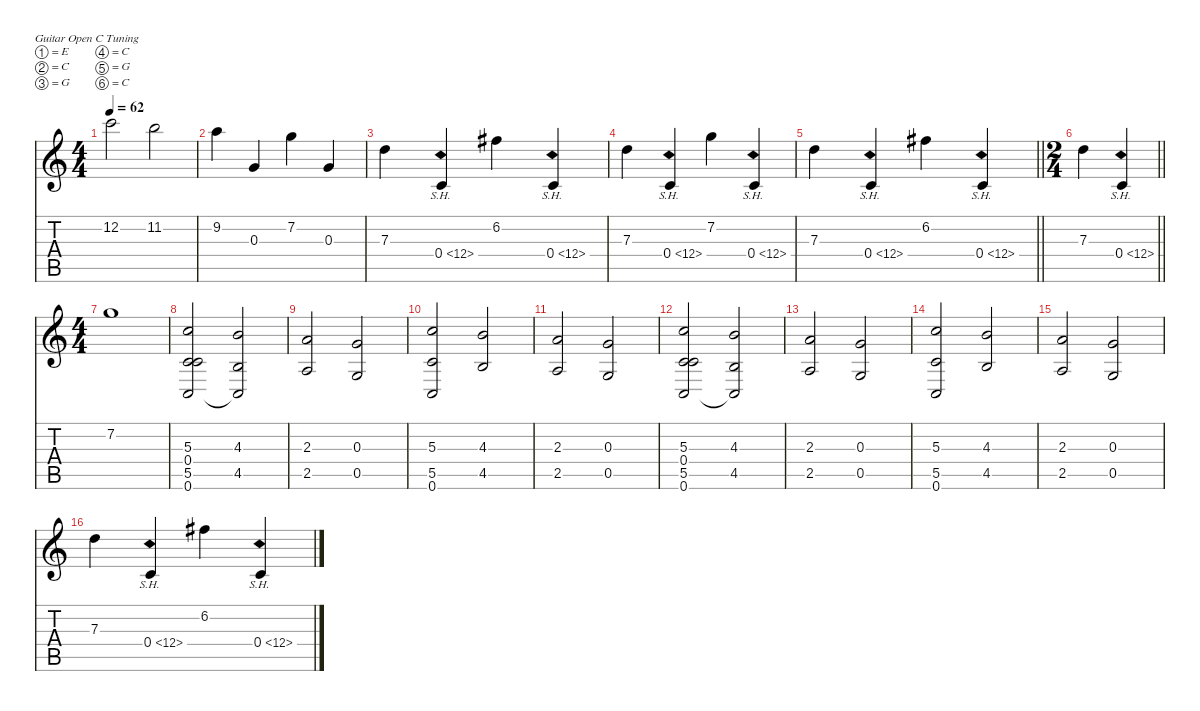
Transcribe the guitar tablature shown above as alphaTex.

\defaultSystemsLayout 4
\hideDynamics
\bracketExtendMode nobrackets
\singleTrackTrackNamePolicy hidden
\multiTrackTrackNamePolicy hidden
\firstSystemTrackNameMode fullname
\otherSystemsTrackNameOrientation horizontal
\track ("Guitar 1" "dist.guit.") {instrument distortionguitar}
\staff {score tabs}
\tuning (E4 C4 G3 C3 G2 C2)
\ts (4 4)
\tempo 62
\clef g2
\ks c
12.2.2{dy f beam Down} 11.2.2{beam Down} |
9.2.4{beam Down} 0.3.4{beam Up} 7.2.4{beam Down} 0.3.4{beam Up} |
7.3.4{beam Down} 0.4{sh 12}.4{beam Up} 6.2{acc #}.4{beam Down} 0.4{sh 12}.4{beam Up} |
7.3.4{beam Down} 0.4{sh 12}.4{beam Up} 7.2.4{beam Down} 0.4{sh 12}.4{beam Up} |
\barLineRight lightlight
7.3.4{beam Down} 0.4{sh 12}.4{beam Up} 6.2{acc #}.4{beam Down} 0.4{sh 12}.4{beam Up} |
\ts (2 4)
\beaming (8 2 2)
\barLineRight lightlight
7.3.4{beam Down} 0.4{sh 12}.4{beam Up} |
\ts (4 4)
\beaming (8 2 2 2 2)
7.2.1{beam Down} |
(5.3 0.4 5.5 0.6).2{beam Up} (4.3 4.5 0.6{t}).2{beam Up} |
(2.3 2.5).2{beam Up} (0.3 0.5).2{beam Up} |
(5.3 5.5 0.6).2{beam Up} (4.3 4.5).2{beam Up} |
(2.3 2.5).2{beam Up} (0.3 0.5).2{beam Up} |
(5.3 0.4 5.5 0.6).2{beam Up} (4.3 4.5 0.6{t}).2{beam Up} |
(2.3 2.5).2{beam Up} (0.3 0.5).2{beam Up} |
(5.3 5.5 0.6).2{beam Up} (4.3 4.5).2{beam Up} |
(2.3 2.5).2{beam Up} (0.3 0.5).2{beam Up} |
7.3.4{beam Down} 0.4{sh 12}.4{beam Up} 6.2{acc #}.4{beam Down} 0.4{sh 12}.4{beam Up}
